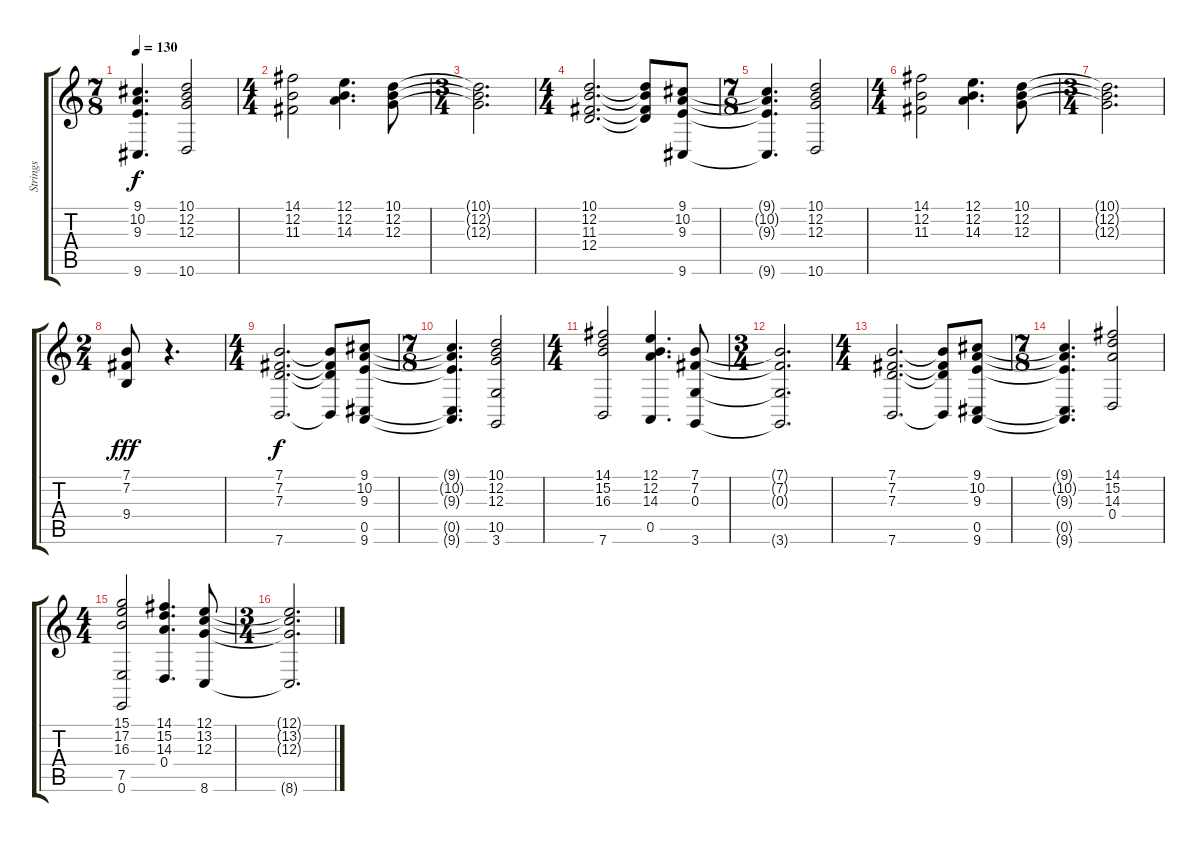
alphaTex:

\track ("Strings" "Strings") {instrument stringensemble2}
\staff {score tabs}
\tuning (E4 B3 G3 D3 A2 E2) {hide}
\ts (7 8)
\tempo 130
\clef g2
\ks c
(9.1{t} 10.2{t} 9.3{t} 9.6{t}).4{d dy f} (10.1 12.2 12.3 10.6).2 |
\ts (4 4)
(14.1 12.2 11.3).2 (12.1 12.2 14.3).4{d} (10.1 12.2 12.3).8 |
\ts (3 4)
(10.1{t} 12.2{t} 12.3{t}).2{d} |
\ts (4 4)
(10.1 12.2 11.3 12.4).2{d} (10.1{t} 12.2{t} 11.3{t} 12.4{t}).8 (9.1 10.2 9.3 9.6).8 |
\ts (7 8)
(9.1{t} 10.2{t} 9.3{t} 9.6{t}).4{d} (10.1 12.2 12.3 10.6).2 |
\ts (4 4)
(14.1 12.2 11.3).2 (12.1 12.2 14.3).4{d} (10.1 12.2 12.3).8 |
\ts (3 4)
(10.1{t} 12.2{t} 12.3{t}).2{d} |
\ts (2 4)
(7.1 7.2 9.4).8{dy fff} r.4{d} |
\ts (4 4)
(7.1 7.2 7.3 7.6).2{d dy f instrument stringensemble1} (7.1{t} 7.2{t} 7.3{t} 7.6{t}).8 (9.1 10.2 9.3 0.5 9.6).8 |
\ts (7 8)
(9.1{t} 10.2{t} 9.3{t} 0.5{t} 9.6{t}).4{d} (10.1 12.2 12.3 10.5 3.6).2 |
\ts (4 4)
(14.1 15.2 16.3 7.6).2 (12.1 12.2 14.3 0.5).4{d} (7.1 7.2 0.3 3.6).8 |
\ts (3 4)
(7.1{t} 7.2{t} 0.3{t} 3.6{t}).2{d} |
\ts (4 4)
(7.1 7.2 7.3 7.6).2{d} (7.1{t} 7.2{t} 7.3{t} 7.6{t}).8 (9.1 10.2 9.3 0.5 9.6).8 |
\ts (7 8)
(9.1{t} 10.2{t} 9.3{t} 0.5{t} 9.6{t}).4{d} (14.1 15.2 14.3 0.4).2 |
\ts (4 4)
(15.1 17.2 16.3 7.5 0.6).2 (14.1 15.2 14.3 0.4).4{d} (12.1 13.2 12.3 8.6).8 |
\ts (3 4)
(12.1{t} 13.2{t} 12.3{t} 8.6{t}).2{d}
